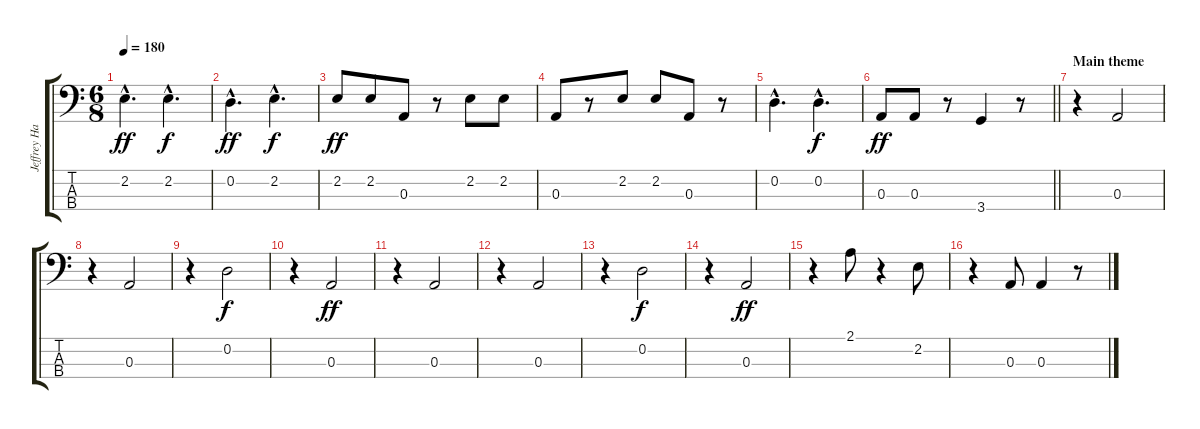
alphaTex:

\track ("Jeffrey Hammond-Hammond - bass" "Jeffrey Ha") {instrument electricbassfinger}
\staff {score tabs}
\tuning (G2 D2 A1 E1) {hide}
\ts (6 8)
\tempo 180
\clef f4
\ks c
2.2{hac}.4{d dy ff} 2.2{hac}.4{d dy f} |
0.2{hac}.4{d dy ff} 2.2{hac}.4{d dy f} |
2.2.8{dy ff} 2.2.8 0.3.8 r.8 2.2.8 2.2.8 |
0.3.8 r.8 2.2.8 2.2.8 0.3.8 r.8 |
0.2{hac}.4{d} 0.2{hac}.4{d dy f} |
\barLineRight lightlight
0.3.8{dy ff} 0.3.8 r.8 3.4.4 r.8 |
\section ("" "Main theme")
r.4 0.3.2 |
r.4 0.3.2 |
r.4 0.2.2{dy f} |
r.4 0.3.2{dy ff} |
r.4 0.3.2 |
r.4 0.3.2 |
r.4 0.2.2{dy f} |
r.4 0.3.2{dy ff} |
r.4 2.1.8 r.4 2.2.8 |
r.4 0.3.8 0.3.4 r.8
